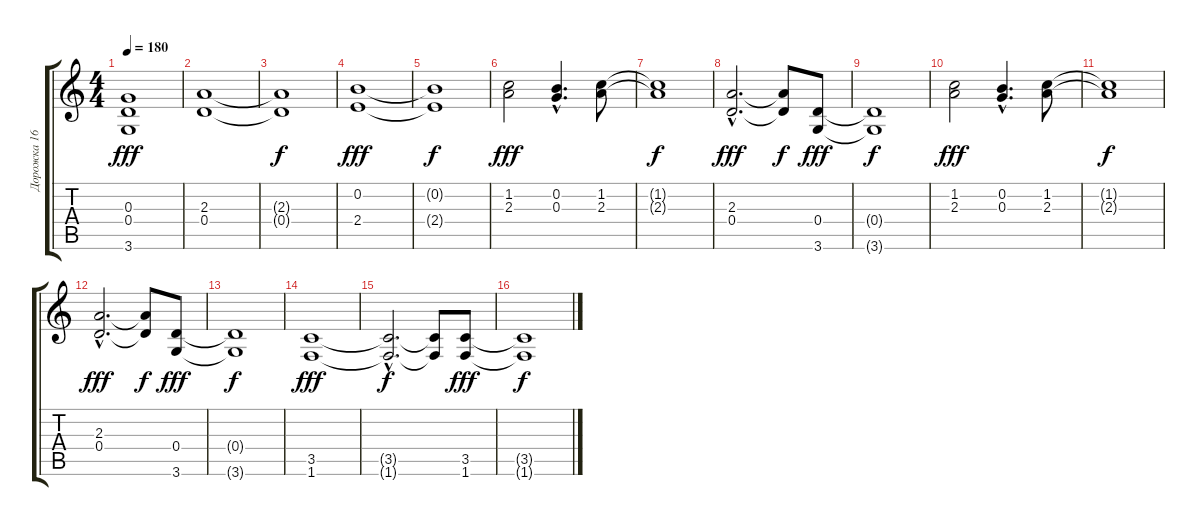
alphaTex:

\track ("Дорожка 16" "Дорожка 16") {instrument distortionguitar}
\staff {score tabs}
\tuning (E4 B3 G3 D3 A2 E2) {hide}
\ts (4 4)
\tempo 180
\clef g2
\ks c
(0.3 0.4 3.6).1{dy fff} |
(2.3 0.4).1 |
(2.3{t} 0.4{t}).1{dy f} |
(0.2 2.4).1{dy fff} |
(0.2{t} 2.4{t}).1{dy f} |
(1.2 2.3).2{dy fff} (0.2{hac} 0.3{hac}).4{d} (1.2 2.3).8 |
(1.2{t} 2.3{t}).1{dy f} |
(2.3{hac} 0.4{hac}).2{d dy fff} (2.3{t} 0.4{t}).8{dy f} (0.4 3.6).8{dy fff} |
(0.4{t} 3.6{t}).1{dy f} |
(1.2 2.3).2{dy fff} (0.2{hac} 0.3{hac}).4{d} (1.2 2.3).8 |
(1.2{t} 2.3{t}).1{dy f} |
(2.3{hac} 0.4{hac}).2{d dy fff} (2.3{t} 0.4{t}).8{dy f} (0.4 3.6).8{dy fff} |
(0.4{t} 3.6{t}).1{dy f} |
(3.5 1.6).1{dy fff} |
(3.5{hac t} 1.6{hac t}).2{d dy f} (3.5{t} 1.6{t}).8 (3.5 1.6).8{dy fff} |
(3.5{t} 1.6{t}).1{dy f}
